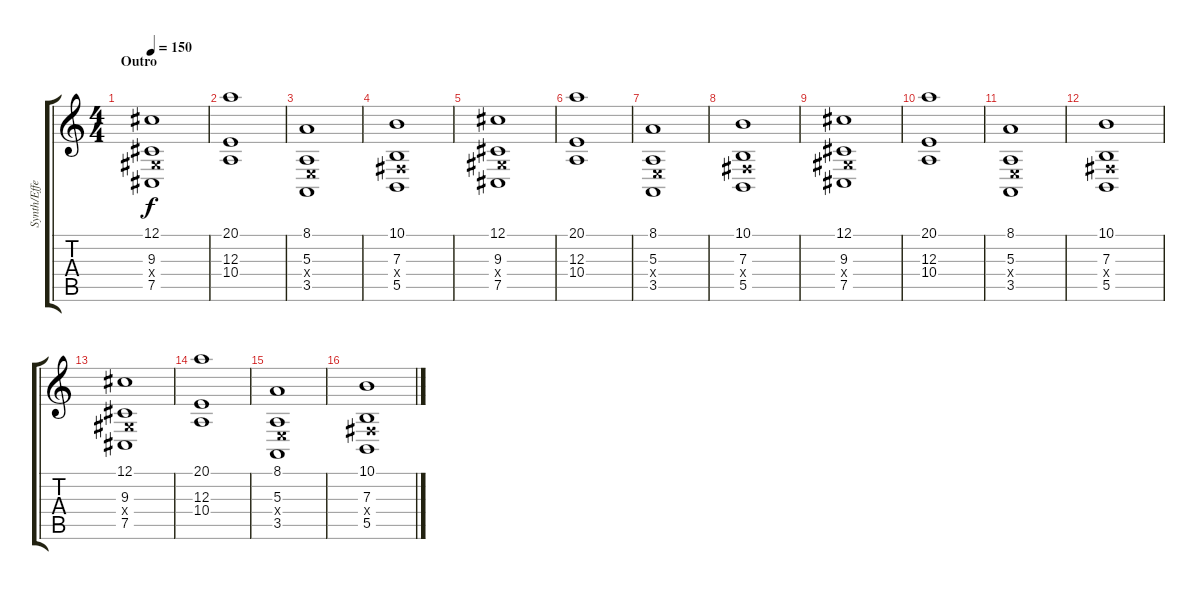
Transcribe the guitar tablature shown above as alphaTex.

\track ("Synth/Effects" "Synth/Effe") {instrument reversecymbal}
\staff {score tabs}
\tuning (Db4 Ab3 E3 B2 Gb2 B1) {hide}
\ts (4 4)
\section ("" "Outro")
\tempo 150
\clef g2
\ks c
(12.1 9.3 9.4{x} 7.5).1{dy f} |
(20.1 12.3 10.4).1 |
(8.1 5.3 5.4{x} 3.5).1 |
(10.1 7.3 7.4{x} 5.5).1 |
(12.1 9.3 9.4{x} 7.5).1 |
(20.1 12.3 10.4).1 |
(8.1 5.3 5.4{x} 3.5).1 |
(10.1 7.3 7.4{x} 5.5).1 |
(12.1 9.3 9.4{x} 7.5).1 |
(20.1 12.3 10.4).1 |
(8.1 5.3 5.4{x} 3.5).1 |
(10.1 7.3 7.4{x} 5.5).1 |
(12.1 9.3 9.4{x} 7.5).1 |
(20.1 12.3 10.4).1{volume 0} |
(8.1 5.3 5.4{x} 3.5).1 |
(10.1 7.3 7.4{x} 5.5).1
